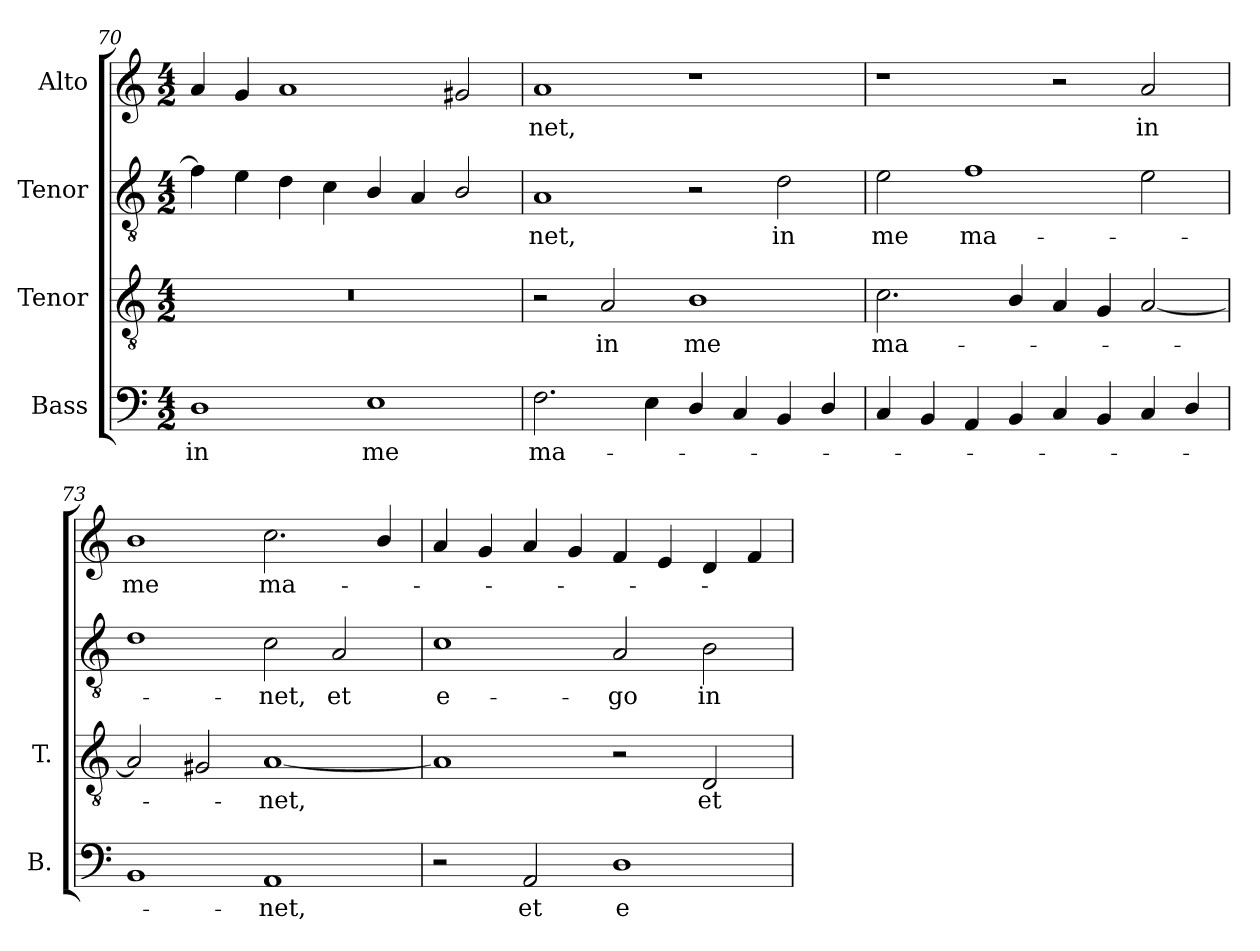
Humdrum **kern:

**kern	**text	**kern	**text	**kern	**text	**kern	**text
*part4	*part4	*part3	*part3	*part2	*part2	*part1	*part1
*staff4	*staff4	*staff3	*staff3	*staff2	*staff2	*staff1	*staff1
*I"Bass	*	*I"Tenor	*	*I"Tenor	*	*I"Alto	*
*I'B.	*	*I'T.	*	*	*	*	*
*clefF4	*	*clefGv2	*	*clefGv2	*	*clefG2	*
*	*	*ITrd7c12	*	*	*	*	*
*k[]	*	*k[]	*	*k[]	*	*k[]	*
*C:	*	*C:	*	*C:	*	*C:	*
*M4/2	*	*M4/2	*	*M4/2	*	*M4/2	*
=70	=70	=70	=70	=70	=70	=70	=70
!	!LO:LY:b:color=#000000	!LO:N:vis=1	!	!	!	!	!
1Di	in	0r	.	4fi\]	.	4ai/	.
.	.	.	.	4ei\	.	4gi/	.
.	.	.	.	4di\	.	1ai	.
.	.	.	.	4ci\	.	.	.
!	!LO:LY:b:color=#000000	!	!	!	!	!	!
1Ei	me	.	.	4Bi/	.	.	.
.	.	.	.	4Ai/	.	.	.
.	.	.	.	2Bi/	.	2g#Xi/	.
!!LO:LB:g=z
=71	=71	=71	=71	=71	=71	=71	=71
!	!LO:LY:b:color=#000000	!	!	!	!	!	!
!	!	!	!	!	!LO:LY:b:color=#000000	!	!
!	!	!	!	!	!	!	!LO:LY:b:color=#000000
2.Fi\	ma-	2r	.	1Ai	-net,	1ai	-net,
!	!	!	!LO:LY:b:color=#000000	!	!	!	!
.	.	2AAi/	in	.	.	.	.
4Ei\	.	.	.	.	.	.	.
!	!	!	!LO:LY:b:color=#000000	!	!	!	!
4Di/	.	1BBi	me	2r	.	1r	.
4Ci/	.	.	.	.	.	.	.
!	!	!	!	!	!LO:LY:b:color=#000000	!	!
4BBi/	.	.	.	2di\	in	.	.
4Di/	.	.	.	.	.	.	.
=72	=72	=72	=72	=72	=72	=72	=72
!	!	!	!LO:LY:b:color=#000000	!	!	!	!
!	!	!	!	!	!LO:LY:b:color=#000000	!	!
4Ci/	.	2.Ci\	ma-	2ei\	me	1r	.
4BBi/	.	.	.	.	.	.	.
!	!	!	!	!	!LO:LY:b:color=#000000	!	!
4AAi/	.	.	.	1fi	ma-	.	.
4BBi/	.	4BBi/	.	.	.	.	.
4Ci/	.	4AAi/	.	.	.	2r	.
4BBi/	.	4GGi/	.	.	.	.	.
!	!	!	!	!	!	!	!LO:LY:b:color=#000000
4Ci/	.	[2AAi/	.	2ei\	.	2ai/	in
4Di/	.	.	.	.	.	.	.
=73	=73	=73	=73	=73	=73	=73	=73
!	!	!	!	!	!	!	!LO:LY:b:color=#000000
1BBi	.	2AAi/]	.	1di	.	1bi	me
.	.	2GG#Xi/	.	.	.	.	.
!	!LO:LY:b:color=#000000	!	!	!	!	!	!
!	!	!	!LO:LY:b:color=#000000	!	!	!	!
!	!	!	!	!	!LO:LY:b:color=#000000	!	!
!	!	!	!	!	!	!	!LO:LY:b:color=#000000
1AAi	-net,	[1AAi	-net,	2ci\	-net,	2.cci\	ma-
!	!	!	!	!	!LO:LY:b:color=#000000	!	!
.	.	.	.	2Ai/	et	.	.
.	.	.	.	.	.	4bi/	.
=74	=74	=74	=74	=74	=74	=74	=74
!	!	!	!	!	!LO:LY:b:color=#000000	!	!
2r	.	1AAi]	.	1ci	e-	4ai/	.
.	.	.	.	.	.	4gi/	.
!	!LO:LY:b:color=#000000	!	!	!	!	!	!
2AAi/	et	.	.	.	.	4ai/	.
.	.	.	.	.	.	4gi/	.
!	!LO:LY:b:color=#000000	!	!	!	!	!	!
!	!	!	!	!	!LO:LY:b:color=#000000	!	!
1Di	e-	2r	.	2Ai/	-go	4fi/	.
.	.	.	.	.	.	4ei/	.
!	!	!	!LO:LY:b:color=#000000	!	!	!	!
!	!	!	!	!	!LO:LY:b:color=#000000	!	!
.	.	2DDi/	et	2Bi\	in	4di/	.
.	.	.	.	.	.	4fi/	.
=	=	=	=	=	=	=	=
*-	*-	*-	*-	*-	*-	*-	*-
